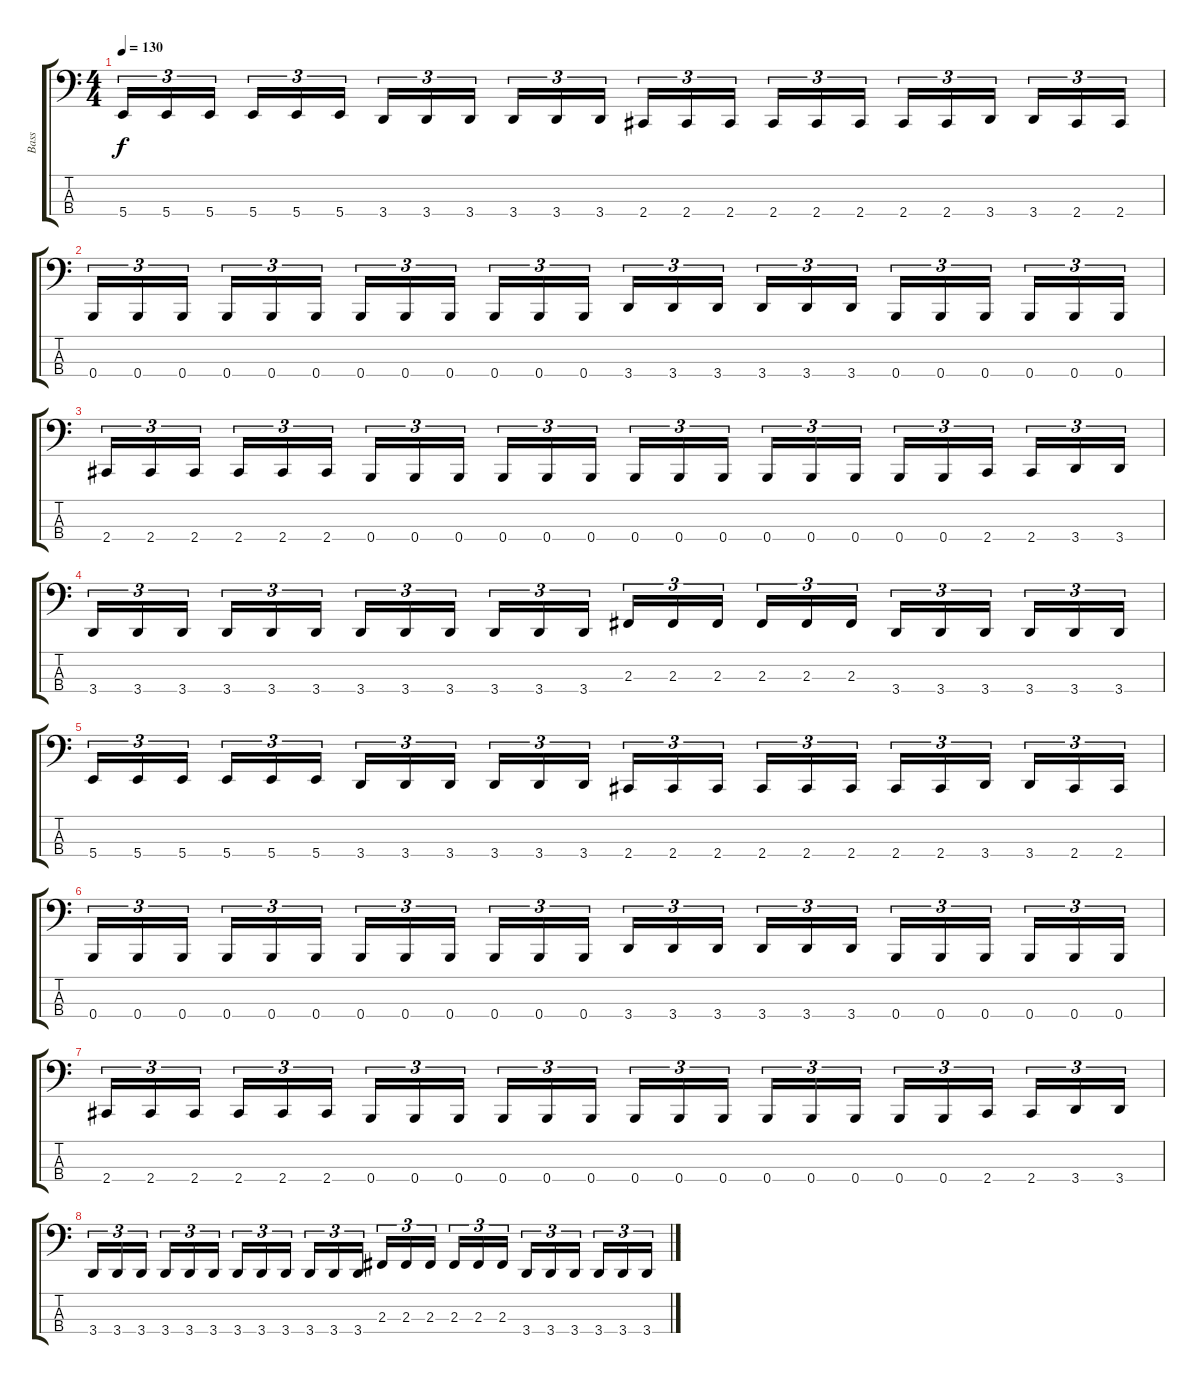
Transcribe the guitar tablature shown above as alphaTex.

\track ("Bass" "Bass") {instrument electricbasspick}
\staff {score tabs}
\tuning (D2 A1 E1 B0) {hide}
\ts (4 4)
\tempo 130
\clef f4
\ks c
5.4.16{tu (3 2) dy f} 5.4.16{tu (3 2)} 5.4.16{tu (3 2) beam splitsecondary} 5.4.16{tu (3 2)} 5.4.16{tu (3 2)} 5.4.16{tu (3 2)} 3.4.16{tu (3 2)} 3.4.16{tu (3 2)} 3.4.16{tu (3 2) beam splitsecondary} 3.4.16{tu (3 2)} 3.4.16{tu (3 2)} 3.4.16{tu (3 2)} 2.4.16{tu (3 2)} 2.4.16{tu (3 2)} 2.4.16{tu (3 2) beam splitsecondary} 2.4.16{tu (3 2)} 2.4.16{tu (3 2)} 2.4.16{tu (3 2)} 2.4.16{tu (3 2)} 2.4.16{tu (3 2)} 3.4.16{tu (3 2) beam splitsecondary} 3.4.16{tu (3 2)} 2.4.16{tu (3 2)} 2.4.16{tu (3 2)} |
0.4.16{tu (3 2)} 0.4.16{tu (3 2)} 0.4.16{tu (3 2) beam splitsecondary} 0.4.16{tu (3 2)} 0.4.16{tu (3 2)} 0.4.16{tu (3 2)} 0.4.16{tu (3 2)} 0.4.16{tu (3 2)} 0.4.16{tu (3 2) beam splitsecondary} 0.4.16{tu (3 2)} 0.4.16{tu (3 2)} 0.4.16{tu (3 2)} 3.4.16{tu (3 2)} 3.4.16{tu (3 2)} 3.4.16{tu (3 2) beam splitsecondary} 3.4.16{tu (3 2)} 3.4.16{tu (3 2)} 3.4.16{tu (3 2)} 0.4.16{tu (3 2)} 0.4.16{tu (3 2)} 0.4.16{tu (3 2) beam splitsecondary} 0.4.16{tu (3 2)} 0.4.16{tu (3 2)} 0.4.16{tu (3 2)} |
2.4.16{tu (3 2)} 2.4.16{tu (3 2)} 2.4.16{tu (3 2) beam splitsecondary} 2.4.16{tu (3 2)} 2.4.16{tu (3 2)} 2.4.16{tu (3 2)} 0.4.16{tu (3 2)} 0.4.16{tu (3 2)} 0.4.16{tu (3 2) beam splitsecondary} 0.4.16{tu (3 2)} 0.4.16{tu (3 2)} 0.4.16{tu (3 2)} 0.4.16{tu (3 2)} 0.4.16{tu (3 2)} 0.4.16{tu (3 2) beam splitsecondary} 0.4.16{tu (3 2)} 0.4.16{tu (3 2)} 0.4.16{tu (3 2)} 0.4.16{tu (3 2)} 0.4.16{tu (3 2)} 2.4.16{tu (3 2) beam splitsecondary} 2.4.16{tu (3 2)} 3.4.16{tu (3 2)} 3.4.16{tu (3 2)} |
3.4.16{tu (3 2)} 3.4.16{tu (3 2)} 3.4.16{tu (3 2) beam splitsecondary} 3.4.16{tu (3 2)} 3.4.16{tu (3 2)} 3.4.16{tu (3 2)} 3.4.16{tu (3 2)} 3.4.16{tu (3 2)} 3.4.16{tu (3 2) beam splitsecondary} 3.4.16{tu (3 2)} 3.4.16{tu (3 2)} 3.4.16{tu (3 2)} 2.3.16{tu (3 2)} 2.3.16{tu (3 2)} 2.3.16{tu (3 2) beam splitsecondary} 2.3.16{tu (3 2)} 2.3.16{tu (3 2)} 2.3.16{tu (3 2)} 3.4.16{tu (3 2)} 3.4.16{tu (3 2)} 3.4.16{tu (3 2) beam splitsecondary} 3.4.16{tu (3 2)} 3.4.16{tu (3 2)} 3.4.16{tu (3 2)} |
5.4.16{tu (3 2)} 5.4.16{tu (3 2)} 5.4.16{tu (3 2) beam splitsecondary} 5.4.16{tu (3 2)} 5.4.16{tu (3 2)} 5.4.16{tu (3 2)} 3.4.16{tu (3 2)} 3.4.16{tu (3 2)} 3.4.16{tu (3 2) beam splitsecondary} 3.4.16{tu (3 2)} 3.4.16{tu (3 2)} 3.4.16{tu (3 2)} 2.4.16{tu (3 2)} 2.4.16{tu (3 2)} 2.4.16{tu (3 2) beam splitsecondary} 2.4.16{tu (3 2)} 2.4.16{tu (3 2)} 2.4.16{tu (3 2)} 2.4.16{tu (3 2)} 2.4.16{tu (3 2)} 3.4.16{tu (3 2) beam splitsecondary} 3.4.16{tu (3 2)} 2.4.16{tu (3 2)} 2.4.16{tu (3 2)} |
0.4.16{tu (3 2)} 0.4.16{tu (3 2)} 0.4.16{tu (3 2) beam splitsecondary} 0.4.16{tu (3 2)} 0.4.16{tu (3 2)} 0.4.16{tu (3 2)} 0.4.16{tu (3 2)} 0.4.16{tu (3 2)} 0.4.16{tu (3 2) beam splitsecondary} 0.4.16{tu (3 2)} 0.4.16{tu (3 2)} 0.4.16{tu (3 2)} 3.4.16{tu (3 2)} 3.4.16{tu (3 2)} 3.4.16{tu (3 2) beam splitsecondary} 3.4.16{tu (3 2)} 3.4.16{tu (3 2)} 3.4.16{tu (3 2)} 0.4.16{tu (3 2)} 0.4.16{tu (3 2)} 0.4.16{tu (3 2) beam splitsecondary} 0.4.16{tu (3 2)} 0.4.16{tu (3 2)} 0.4.16{tu (3 2)} |
2.4.16{tu (3 2)} 2.4.16{tu (3 2)} 2.4.16{tu (3 2) beam splitsecondary} 2.4.16{tu (3 2)} 2.4.16{tu (3 2)} 2.4.16{tu (3 2)} 0.4.16{tu (3 2)} 0.4.16{tu (3 2)} 0.4.16{tu (3 2) beam splitsecondary} 0.4.16{tu (3 2)} 0.4.16{tu (3 2)} 0.4.16{tu (3 2)} 0.4.16{tu (3 2)} 0.4.16{tu (3 2)} 0.4.16{tu (3 2) beam splitsecondary} 0.4.16{tu (3 2)} 0.4.16{tu (3 2)} 0.4.16{tu (3 2)} 0.4.16{tu (3 2)} 0.4.16{tu (3 2)} 2.4.16{tu (3 2) beam splitsecondary} 2.4.16{tu (3 2)} 3.4.16{tu (3 2)} 3.4.16{tu (3 2)} |
3.4.16{tu (3 2)} 3.4.16{tu (3 2)} 3.4.16{tu (3 2) beam splitsecondary} 3.4.16{tu (3 2)} 3.4.16{tu (3 2)} 3.4.16{tu (3 2)} 3.4.16{tu (3 2)} 3.4.16{tu (3 2)} 3.4.16{tu (3 2) beam splitsecondary} 3.4.16{tu (3 2)} 3.4.16{tu (3 2)} 3.4.16{tu (3 2)} 2.3.16{tu (3 2)} 2.3.16{tu (3 2)} 2.3.16{tu (3 2) beam splitsecondary} 2.3.16{tu (3 2)} 2.3.16{tu (3 2)} 2.3.16{tu (3 2)} 3.4.16{tu (3 2)} 3.4.16{tu (3 2)} 3.4.16{tu (3 2) beam splitsecondary} 3.4.16{tu (3 2)} 3.4.16{tu (3 2)} 3.4.16{tu (3 2)}
